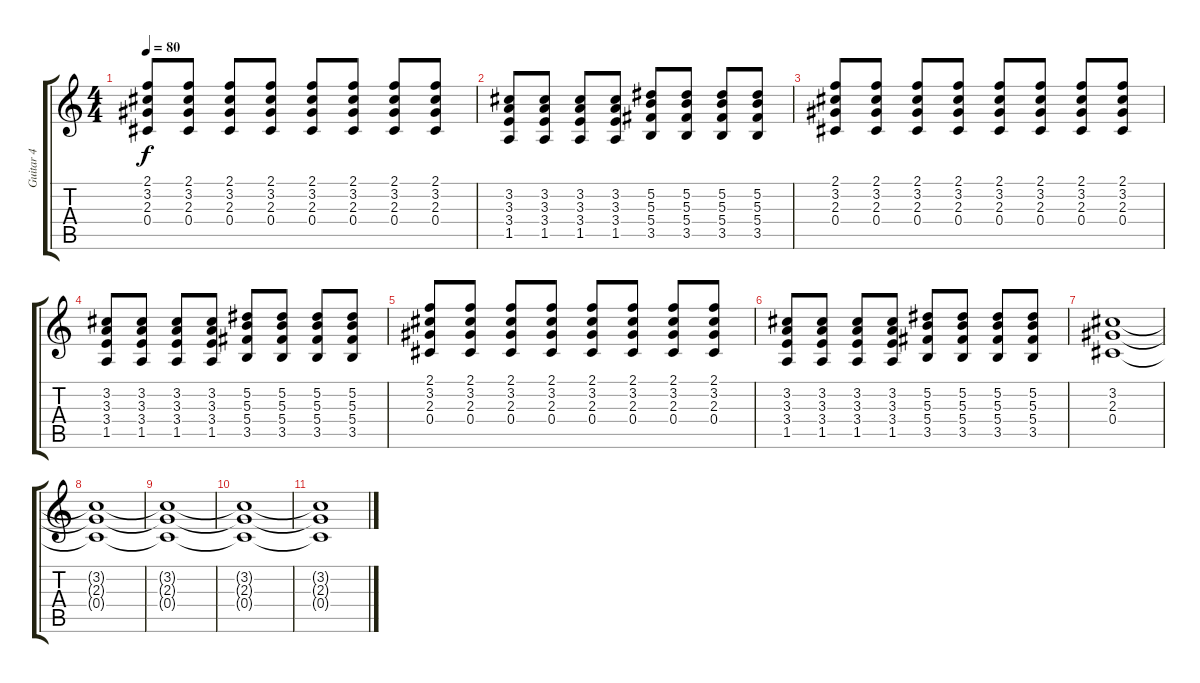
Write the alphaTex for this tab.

\track ("Guitar 4" "Guitar 4") {instrument distortionguitar}
\staff {score tabs}
\tuning (Eb4 Bb3 Gb3 Db3 Ab2 Eb2) {hide}
\ts (4 4)
\tempo 80
\clef g2
\ks c
(2.1 3.2 2.3 0.4).8{dy f} (2.1 3.2 2.3 0.4).8 (2.1 3.2 2.3 0.4).8 (2.1 3.2 2.3 0.4).8 (2.1 3.2 2.3 0.4).8 (2.1 3.2 2.3 0.4).8 (2.1 3.2 2.3 0.4).8 (2.1 3.2 2.3 0.4).8 |
(3.2 3.3 3.4 1.5).8 (3.2 3.3 3.4 1.5).8 (3.2 3.3 3.4 1.5).8 (3.2 3.3 3.4 1.5).8 (5.2 5.3 5.4 3.5).8 (5.2 5.3 5.4 3.5).8 (5.2 5.3 5.4 3.5).8 (5.2 5.3 5.4 3.5).8 |
(2.1 3.2 2.3 0.4).8 (2.1 3.2 2.3 0.4).8 (2.1 3.2 2.3 0.4).8 (2.1 3.2 2.3 0.4).8 (2.1 3.2 2.3 0.4).8 (2.1 3.2 2.3 0.4).8 (2.1 3.2 2.3 0.4).8 (2.1 3.2 2.3 0.4).8 |
(3.2 3.3 3.4 1.5).8 (3.2 3.3 3.4 1.5).8 (3.2 3.3 3.4 1.5).8 (3.2 3.3 3.4 1.5).8 (5.2 5.3 5.4 3.5).8 (5.2 5.3 5.4 3.5).8 (5.2 5.3 5.4 3.5).8 (5.2 5.3 5.4 3.5).8 |
(2.1 3.2 2.3 0.4).8 (2.1 3.2 2.3 0.4).8 (2.1 3.2 2.3 0.4).8 (2.1 3.2 2.3 0.4).8 (2.1 3.2 2.3 0.4).8 (2.1 3.2 2.3 0.4).8 (2.1 3.2 2.3 0.4).8 (2.1 3.2 2.3 0.4).8 |
(3.2 3.3 3.4 1.5).8 (3.2 3.3 3.4 1.5).8 (3.2 3.3 3.4 1.5).8 (3.2 3.3 3.4 1.5).8 (5.2 5.3 5.4 3.5).8 (5.2 5.3 5.4 3.5).8 (5.2 5.3 5.4 3.5).8 (5.2 5.3 5.4 3.5).8 |
(3.2 2.3 0.4).1{volume 3} |
(3.2{t} 2.3{t} 0.4{t}).1 |
(3.2{t} 2.3{t} 0.4{t}).1 |
(3.2{t} 2.3{t} 0.4{t}).1 |
(3.2{t} 2.3{t} 0.4{t}).1{volume 0}
